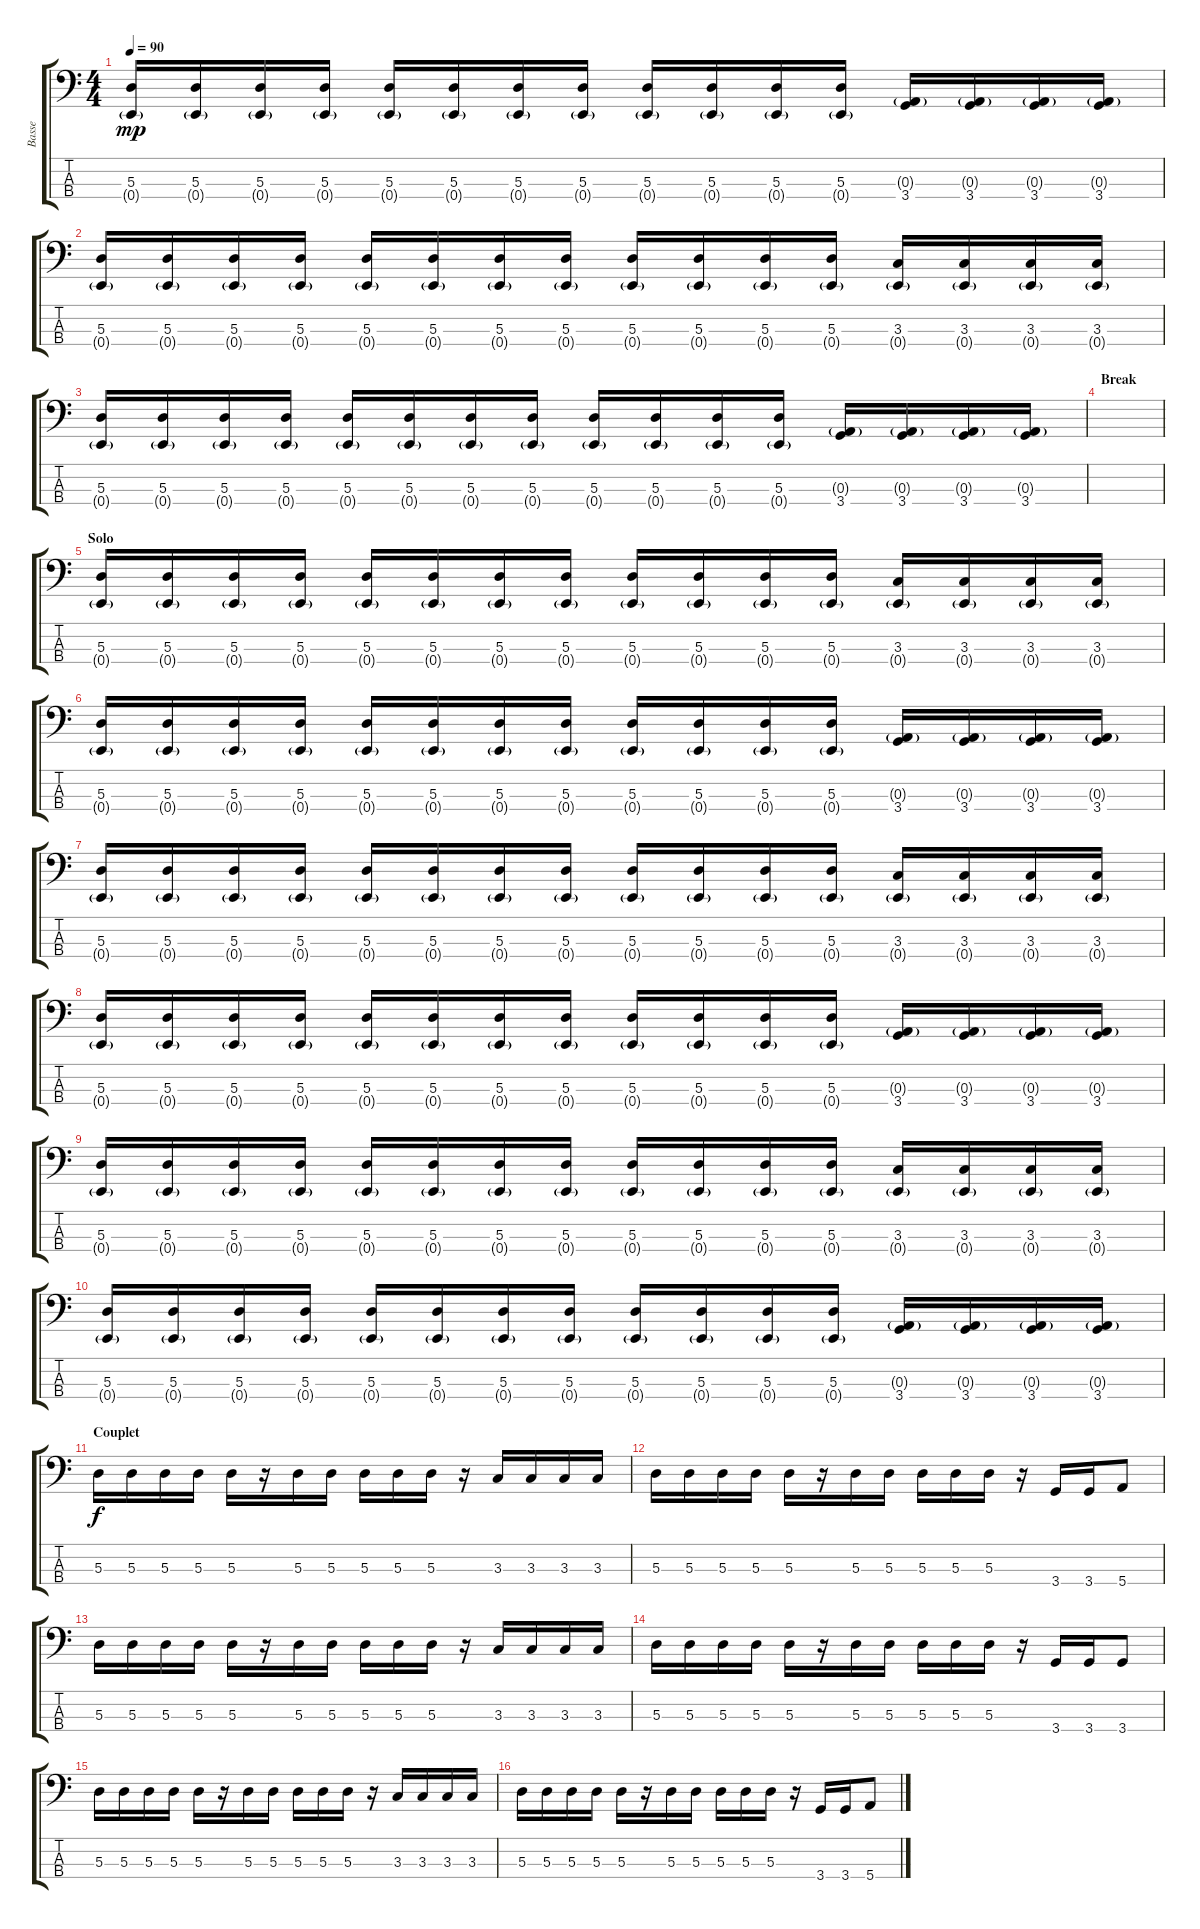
\track ("Basse" "Basse") {instrument electricguitarclean}
\staff {score tabs}
\tuning (G2 D2 A1 E1) {hide}
\ts (4 4)
\tempo 90
\clef f4
\ks c
(5.3 0.4{g}).16{dy mp} (5.3 0.4{g}).16 (5.3 0.4{g}).16 (5.3 0.4{g}).16 (5.3 0.4{g}).16 (5.3 0.4{g}).16 (5.3 0.4{g}).16 (5.3 0.4{g}).16 (5.3 0.4{g}).16 (5.3 0.4{g}).16 (5.3 0.4{g}).16 (5.3 0.4{g}).16 (0.3{g} 3.4).16 (0.3{g} 3.4).16 (0.3{g} 3.4).16 (0.3{g} 3.4).16 |
(5.3 0.4{g}).16 (5.3 0.4{g}).16 (5.3 0.4{g}).16 (5.3 0.4{g}).16 (5.3 0.4{g}).16 (5.3 0.4{g}).16 (5.3 0.4{g}).16 (5.3 0.4{g}).16 (5.3 0.4{g}).16 (5.3 0.4{g}).16 (5.3 0.4{g}).16 (5.3 0.4{g}).16 (3.3 0.4{g}).16 (3.3 0.4{g}).16 (3.3 0.4{g}).16 (3.3 0.4{g}).16 |
(5.3 0.4{g}).16 (5.3 0.4{g}).16 (5.3 0.4{g}).16 (5.3 0.4{g}).16 (5.3 0.4{g}).16 (5.3 0.4{g}).16 (5.3 0.4{g}).16 (5.3 0.4{g}).16 (5.3 0.4{g}).16 (5.3 0.4{g}).16 (5.3 0.4{g}).16 (5.3 0.4{g}).16 (0.3{g} 3.4).16 (0.3{g} 3.4).16 (0.3{g} 3.4).16 (0.3{g} 3.4).16 |
\section ("" "Break")
|
\section ("" "Solo")
(5.3 0.4{g}).16 (5.3 0.4{g}).16 (5.3 0.4{g}).16 (5.3 0.4{g}).16 (5.3 0.4{g}).16 (5.3 0.4{g}).16 (5.3 0.4{g}).16 (5.3 0.4{g}).16 (5.3 0.4{g}).16 (5.3 0.4{g}).16 (5.3 0.4{g}).16 (5.3 0.4{g}).16 (3.3 0.4{g}).16 (3.3 0.4{g}).16 (3.3 0.4{g}).16 (3.3 0.4{g}).16 |
(5.3 0.4{g}).16 (5.3 0.4{g}).16 (5.3 0.4{g}).16 (5.3 0.4{g}).16 (5.3 0.4{g}).16 (5.3 0.4{g}).16 (5.3 0.4{g}).16 (5.3 0.4{g}).16 (5.3 0.4{g}).16 (5.3 0.4{g}).16 (5.3 0.4{g}).16 (5.3 0.4{g}).16 (0.3{g} 3.4).16 (0.3{g} 3.4).16 (0.3{g} 3.4).16 (0.3{g} 3.4).16 |
(5.3 0.4{g}).16 (5.3 0.4{g}).16 (5.3 0.4{g}).16 (5.3 0.4{g}).16 (5.3 0.4{g}).16 (5.3 0.4{g}).16 (5.3 0.4{g}).16 (5.3 0.4{g}).16 (5.3 0.4{g}).16 (5.3 0.4{g}).16 (5.3 0.4{g}).16 (5.3 0.4{g}).16 (3.3 0.4{g}).16 (3.3 0.4{g}).16 (3.3 0.4{g}).16 (3.3 0.4{g}).16 |
(5.3 0.4{g}).16 (5.3 0.4{g}).16 (5.3 0.4{g}).16 (5.3 0.4{g}).16 (5.3 0.4{g}).16 (5.3 0.4{g}).16 (5.3 0.4{g}).16 (5.3 0.4{g}).16 (5.3 0.4{g}).16 (5.3 0.4{g}).16 (5.3 0.4{g}).16 (5.3 0.4{g}).16 (0.3{g} 3.4).16 (0.3{g} 3.4).16 (0.3{g} 3.4).16 (0.3{g} 3.4).16 |
(5.3 0.4{g}).16 (5.3 0.4{g}).16 (5.3 0.4{g}).16 (5.3 0.4{g}).16 (5.3 0.4{g}).16 (5.3 0.4{g}).16 (5.3 0.4{g}).16 (5.3 0.4{g}).16 (5.3 0.4{g}).16 (5.3 0.4{g}).16 (5.3 0.4{g}).16 (5.3 0.4{g}).16 (3.3 0.4{g}).16 (3.3 0.4{g}).16 (3.3 0.4{g}).16 (3.3 0.4{g}).16 |
(5.3 0.4{g}).16 (5.3 0.4{g}).16 (5.3 0.4{g}).16 (5.3 0.4{g}).16 (5.3 0.4{g}).16 (5.3 0.4{g}).16 (5.3 0.4{g}).16 (5.3 0.4{g}).16 (5.3 0.4{g}).16 (5.3 0.4{g}).16 (5.3 0.4{g}).16 (5.3 0.4{g}).16 (0.3{g} 3.4).16 (0.3{g} 3.4).16 (0.3{g} 3.4).16 (0.3{g} 3.4).16 |
\section ("" "Couplet")
5.3.16{dy f} 5.3.16 5.3.16 5.3.16 5.3.16 r.16 5.3.16 5.3.16 5.3.16 5.3.16 5.3.16 r.16 3.3.16 3.3.16 3.3.16 3.3.16 |
5.3.16 5.3.16 5.3.16 5.3.16 5.3.16 r.16 5.3.16 5.3.16 5.3.16 5.3.16 5.3.16 r.16 3.4.16 3.4.16 5.4.8 |
5.3.16 5.3.16 5.3.16 5.3.16 5.3.16 r.16 5.3.16 5.3.16 5.3.16 5.3.16 5.3.16 r.16 3.3.16 3.3.16 3.3.16 3.3.16 |
5.3.16 5.3.16 5.3.16 5.3.16 5.3.16 r.16 5.3.16 5.3.16 5.3.16 5.3.16 5.3.16 r.16 3.4.16 3.4.16 3.4.8 |
5.3.16 5.3.16 5.3.16 5.3.16 5.3.16 r.16 5.3.16 5.3.16 5.3.16 5.3.16 5.3.16 r.16 3.3.16 3.3.16 3.3.16 3.3.16 |
5.3.16 5.3.16 5.3.16 5.3.16 5.3.16 r.16 5.3.16 5.3.16 5.3.16 5.3.16 5.3.16 r.16 3.4.16 3.4.16 5.4.8
